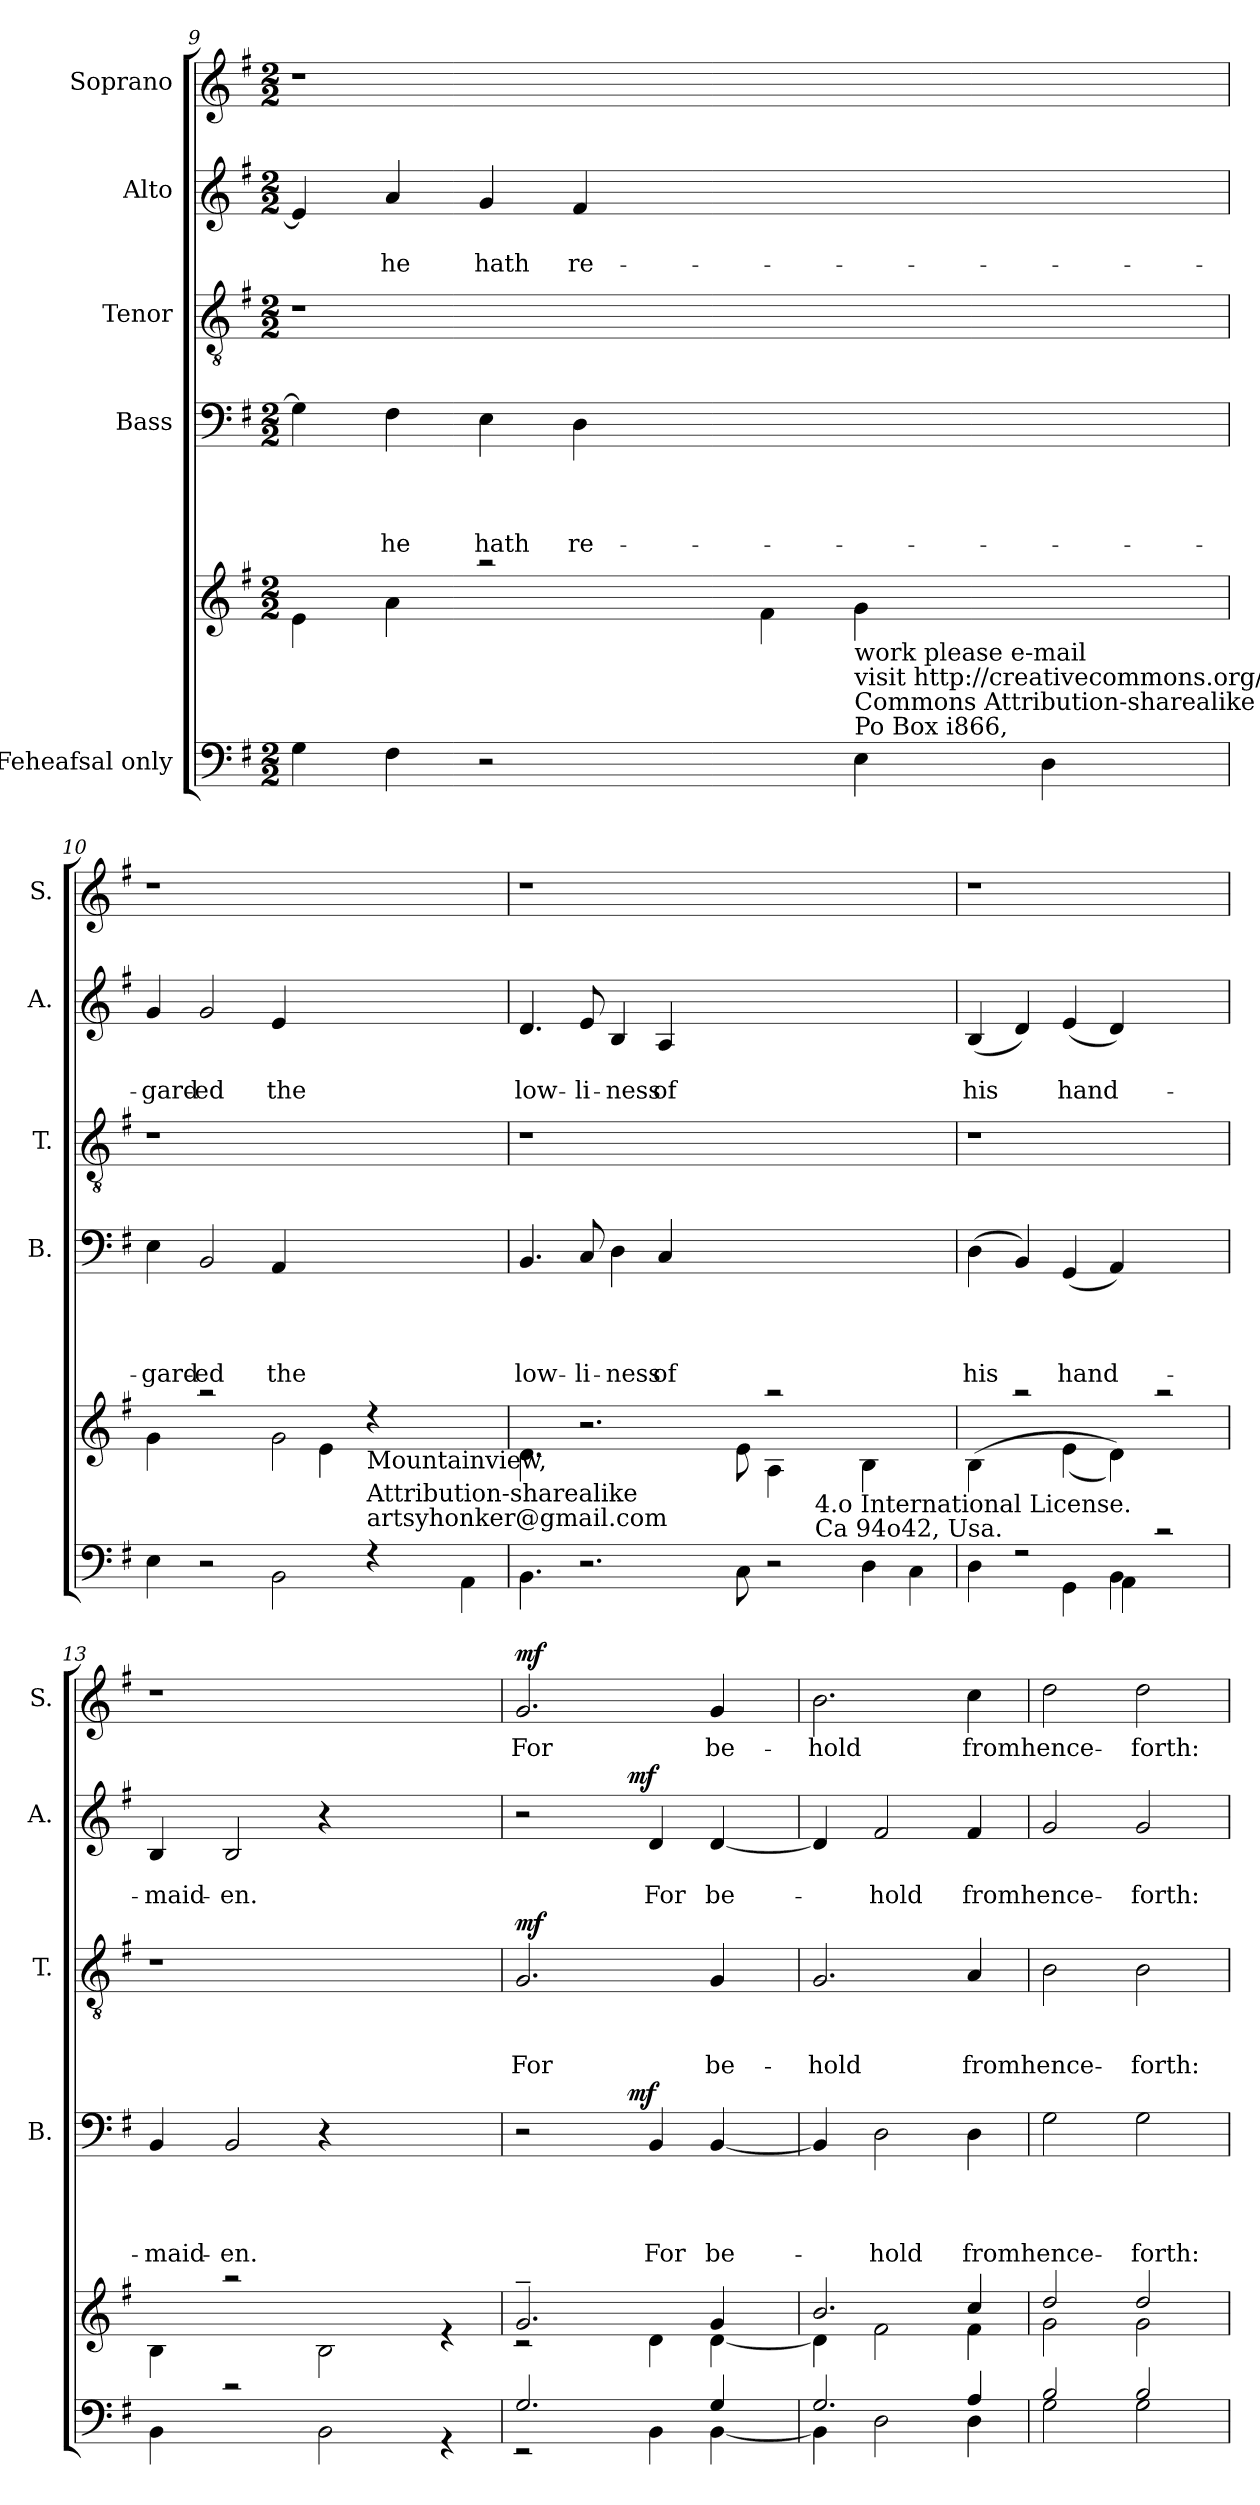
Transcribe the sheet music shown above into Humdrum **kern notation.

**kern	**kern	**kern	**text	**text	**text	**text	**dynam	**kern	**text	**text	**text	**dynam	**kern	**text	**text	**dynam	**kern	**text	**dynam
*part5	*part5	*part4	*part4	*part4	*part4	*part4	*part4	*part3	*part3	*part3	*part3	*part3	*part2	*part2	*part2	*part2	*part1	*part1	*part1
*staff6	*staff5	*staff4	*staff4	*staff4	*staff4	*staff4	*staff4	*staff3	*staff3	*staff3	*staff3	*staff3	*staff2	*staff2	*staff2	*staff2	*staff1	*staff1	*staff1
*I"Feheafsal only	*	*I"Bass	*	*	*	*	*	*I"Tenor	*	*	*	*	*I"Alto	*	*	*	*I"Soprano	*	*
*	*	*I'B.	*	*	*	*	*	*I'T.	*	*	*	*	*I'A.	*	*	*	*I'S.	*	*
*clefF4	*clefG2	*clefF4	*	*	*	*	*	*clefGv2	*	*	*	*	*clefG2	*	*	*	*clefG2	*	*
*k[f#]	*k[f#]	*k[f#]	*	*	*	*	*	*k[f#]	*	*	*	*	*k[f#]	*	*	*	*k[f#]	*	*
*G:	*G:	*G:	*	*	*	*	*	*G:	*	*	*	*	*G:	*	*	*	*G:	*	*
*M2/2	*M2/2	*M2/2	*	*	*	*	*	*M2/2	*	*	*	*	*M2/2	*	*	*	*M2/2	*	*
=9	=9	=9	=9	=9	=9	=9	=9	=9	=9	=9	=9	=9	=9	=9	=9	=9	=9	=9	=9
*	*^	*	*	*	*	*	*	*	*	*	*	*	*	*	*	*	*	*	*
4G\	4e\	1ryy	4G\]	.	.	.	.	.	1r	.	.	.	.	4e/]	.	.	.	1r	.	.
!	!	!	!	!	!	!	!LO:LY:b	!	!	!	!	!	!	!	!	!LO:LY:b	!	!	!	!
4F#\	4a\	.	4F#\	.	.	.	he	.	.	.	.	.	.	4a/	.	he	.	.	.	.
!	!	!	!	!	!	!	!LO:LY:b	!	!	!	!	!	!	!	!	!LO:LY:b	!	!	!	!
2r	2raa	.	4E\	.	.	.	hath	.	.	.	.	.	.	4g/	.	hath	.	.	.	.
!	!	!	!	!	!	!	!LO:LY:b	!	!	!	!	!	!	!	!	!LO:LY:b	!	!	!	!
.	.	.	4D\	.	.	.	re-	.	.	.	.	.	.	4f#/	.	re-	.	.	.	.
2ryy	2ryy	4ryy	1ryy	.	.	.	.	.	1ryy	.	.	.	.	1ryy	.	.	.	1ryy	.	.
.	.	4f#\	.	.	.	.	.	.	.	.	.	.	.	.	.	.	.	.	.	.
!	!LO:TX:b:t=work please e-mail	!	!	!	!	!	!	!	!	!	!	!	!	!	!	!	!	!	!	!
!	!LO:TX:b:t=visit http&colon;//creativecommons.org/licenses/by-sa/4.o/	!	!	!	!	!	!	!	!	!	!	!	!	!	!	!	!	!	!	!
!	!LO:TX:b:t=Commons Attribution-sharealike	!	!	!	!	!	!	!	!	!	!	!	!	!	!	!	!	!	!	!
!	!LO:TX:b:t=Po Box i866,	!	!	!	!	!	!	!	!	!	!	!	!	!	!	!	!	!	!	!
4E\	4g\	2ryy	.	.	.	.	.	.	.	.	.	.	.	.	.	.	.	.	.	.
4D\	4ryy	.	.	.	.	.	.	.	.	.	.	.	.	.	.	.	.	.	.	.
=10	=10	=10	=10	=10	=10	=10	=10	=10	=10	=10	=10	=10	=10	=10	=10	=10	=10	=10	=10	=10
!	!	!	!	!	!	!	!LO:LY:b	!	!	!	!	!	!	!	!	!LO:LY:b	!	!	!	!
4E\	4g\	1ryy	4E\	.	.	.	-gard-	.	1r	.	.	.	.	4g/	.	-gard-	.	1r	.	.
!	!	!	!	!	!	!	!LO:LY:b:rj	!	!	!	!	!	!	!	!	!LO:LY:b:rj	!	!	!	!
2r	2raa	.	2BB/	.	.	.	-ed	.	.	.	.	.	.	2g/	.	-ed	.	.	.	.
!	!	!	!	!	!	!	!LO:LY:b	!	!	!	!	!	!	!	!	!LO:LY:b	!	!	!	!
2BB\	2g\	.	4AA/	.	.	.	the	.	.	.	.	.	.	4e/	.	the	.	.	.	.
.	.	4e\	1ryy	.	.	.	.	.	1ryy	.	.	.	.	1ryy	.	.	.	1ryy	.	.
!	!LO:TX:b:t=Attribution-sharealike	!	!	!	!	!	!	!	!	!	!	!	!	!	!	!	!	!	!	!
!	!LO:TX:b:t=artsyhonker@gmail.com	!	!	!	!	!	!	!	!	!	!	!	!	!	!	!	!	!	!	!
!	!LO:TX:b:t=Mountainview,	!	!	!	!	!	!	!	!	!	!	!	!	!	!	!	!	!	!	!
4rE	4rcc	2.ryy	.	.	.	.	.	.	.	.	.	.	.	.	.	.	.	.	.	.
4ryy	4ryy	.	.	.	.	.	.	.	.	.	.	.	.	.	.	.	.	.	.	.
4AA\	4ryy	.	.	.	.	.	.	.	.	.	.	.	.	.	.	.	.	.	.	.
=11	=11	=11	=11	=11	=11	=11	=11	=11	=11	=11	=11	=11	=11	=11	=11	=11	=11	=11	=11	=11
!	!	!	!	!	!	!	!LO:LY:b	!	!	!	!	!	!	!	!	!LO:LY:b	!	!	!	!
4.BB\	4.d\	1ryy	4.BB/	.	.	.	low-	.	1r	.	.	.	.	4.d/	.	low-	.	1r	.	.
!	!	!	!	!	!	!	!LO:LY:b	!	!	!	!	!	!	!	!	!LO:LY:b	!	!	!	!
2.rE	2.rcc	.	8C/	.	.	.	-li-	.	.	.	.	.	.	8e/	.	-li-	.	.	.	.
!	!	!	!	!	!	!	!LO:LY:b	!	!	!	!	!	!	!	!	!LO:LY:b	!	!	!	!
.	.	.	4D\	.	.	.	-ness	.	.	.	.	.	.	4B/	.	-ness	.	.	.	.
!	!	!	!	!	!	!	!LO:LY:b	!	!	!	!	!	!	!	!	!LO:LY:b	!	!	!	!
.	.	.	4C/	.	.	.	of	.	.	.	.	.	.	4A/	.	of	.	.	.	.
.	.	4ryy	1ryy	.	.	.	.	.	1ryy	.	.	.	.	1ryy	.	.	.	1ryy	.	.
8C\	8e\	.	.	.	.	.	.	.	.	.	.	.	.	.	.	.	.	.	.	.
2r	2raa	4A\	.	.	.	.	.	.	.	.	.	.	.	.	.	.	.	.	.	.
!	!	!LO:TX:b:t=4.o International License.	!	!	!	!	!	!	!	!	!	!	!	!	!	!	!	!	!	!
!	!	!LO:TX:b:t=Ca 94o42, Usa.	!	!	!	!	!	!	!	!	!	!	!	!	!	!	!	!	!	!
.	.	2.ryy	.	.	.	.	.	.	.	.	.	.	.	.	.	.	.	.	.	.
4D\	4B\	.	.	.	.	.	.	.	.	.	.	.	.	.	.	.	.	.	.	.
4C\	4ryy	.	4ryy	.	.	.	.	.	4ryy	.	.	.	.	4ryy	.	.	.	4ryy	.	.
=12	=12	=12	=12	=12	=12	=12	=12	=12	=12	=12	=12	=12	=12	=12	=12	=12	=12	=12	=12	=12
*^	*	*	*	*	*	*	*	*	*	*	*	*	*	*	*	*	*	*	*	*
!	!	!	!	!	!	!	!	!LO:LY:b	!	!	!	!	!	!	!	!	!LO:LY:b	!	!	!	!
4D\	2ryy	(<4B\	2ryy	(>4D\	.	.	.	his	.	1r	.	.	.	.	(<4B/	.	his	.	1r	.	.
2r	.	2raa	.	4BB/)	.	.	.	.	.	.	.	.	.	.	4d/)	.	.	.	.	.	.
!	!	!	!	!	!	!	!	!LO:LY:b	!	!	!	!	!	!	!	!	!LO:LY:b	!	!	!	!
.	4GG\	.	(<4e\	(<4GG/	.	.	.	hand-	.	.	.	.	.	.	(<4e/	.	hand-	.	.	.	.
4BB\	4AA\	4d\)	4d\)	4AA/)	.	.	.	.	.	.	.	.	.	.	4d/)	.	.	.	.	.	.
2rc	2ryy	2raa	2ryy	2ryy	.	.	.	.	.	2ryy	.	.	.	.	2ryy	.	.	.	2ryy	.	.
!!LO:PB:g=z
=13	=13	=13	=13	=13	=13	=13	=13	=13	=13	=13	=13	=13	=13	=13	=13	=13	=13	=13	=13	=13	=13
!	!	!	!	!	!	!	!	!LO:LY:b	!	!	!	!	!	!	!	!	!LO:LY:b	!	!	!	!
*v	*v	*	*	*	*	*	*	*	*	*	*	*	*	*	*	*	*	*	*	*	*
*	*v	*v	*	*	*	*	*	*	*	*	*	*	*	*	*	*	*	*	*	*
4BB\	4B\	4BB/	.	.	.	-maid-	.	1r	.	.	.	.	4B/	.	-maid-	.	1r	.	.
!	!	!	!	!	!	!LO:LY:b:rj	!	!	!	!	!	!	!	!	!LO:LY:b:rj	!	!	!	!
2rc	2raa	2BB/	.	.	.	-en.	.	.	.	.	.	.	2B/	.	-en.	.	.	.	.
2BB\	2B\	4r	.	.	.	.	.	.	.	.	.	.	4r	.	.	.	.	.	.
.	.	2ryy	.	.	.	.	.	2ryy	.	.	.	.	2ryy	.	.	.	2ryy	.	.
4rGG	4re	.	.	.	.	.	.	.	.	.	.	.	.	.	.	.	.	.	.
=14	=14	=14	=14	=14	=14	=14	=14	=14	=14	=14	=14	=14	=14	=14	=14	=14	=14	=14	=14
*^	*^	*	*	*	*	*	*	*	*	*	*	*	*	*	*	*	*	*	*
!	!	!	!	!	!	!	!	!	!	!	!	!	!LO:LY:b	!LO:DY:a	!	!	!	!	!	!LO:LY:b	!LO:DY:a
*	*	*	*	*^	*	*	*	*	*	*	*	*	*	*	*^	*	*	*	*	*	*
2.G/	2rEE	2.g~>/	2rc	2r	3ryy	.	.	.	.	.	2.G/	.	.	For	mf	2r	3ryy	.	.	.	2.g/	For	mf
.	.	.	.	.	12.ryy	.	.	.	.	.	.	.	.	.	.	.	12.ryy	.	.	.	.	.	.
!	!	!	!	!	!	!	!	!	!	!LO:DY:a	!	!	!	!	!	!	!	!	!	!LO:DY:a	!	!	!
.	.	.	.	.	3ryy	.	.	.	.	mf	.	.	.	.	.	.	3ryy	.	.	mf	.	.	.
!	!	!	!	!	!	!	!	!	!LO:LY:b	!	!	!	!	!	!	!	!	!	!LO:LY:b	!	!	!	!
.	4BB\	.	4d\	4BB/	.	.	.	.	For	.	.	.	.	.	.	4d/	.	.	For	.	.	.	.
!	!	!	!	!	!	!	!	!	!LO:LY:b	!	!	!	!	!LO:LY:b	!	!	!	!	!LO:LY:b	!	!	!LO:LY:b	!
4G/	[<4BB\	4g/	[<4d\	[<4BB/	.	.	.	.	be-	.	4G/	.	.	be-	.	[<4d/	.	.	be-	.	4g/	be-	.
.	.	.	.	.	6ryy	.	.	.	.	.	.	.	.	.	.	.	6ryy	.	.	.	.	.	.
.	.	.	.	.	24ryy	.	.	.	.	.	.	.	.	.	.	.	24ryy	.	.	.	.	.	.
=15	=15	=15	=15	=15	=15	=15	=15	=15	=15	=15	=15	=15	=15	=15	=15	=15	=15	=15	=15	=15	=15	=15	=15
!	!	!	!	!	!	!	!	!	!	!	!	!	!	!LO:LY:b	!	!	!	!	!	!	!	!LO:LY:b	!
*	*	*	*	*v	*v	*	*	*	*	*	*	*	*	*	*	*v	*v	*	*	*	*	*	*
2.G/	4BB\]	2.b/	4d\]	4BB/]	.	.	.	.	.	2.G/	.	.	-hold	.	4d/]	.	.	.	2.b\	-hold	.
!	!	!	!	!	!	!	!	!LO:LY:b	!	!	!	!	!	!	!	!	!LO:LY:b	!	!	!	!
.	2D\	.	2f#\	2D\	.	.	.	-hold	.	.	.	.	.	.	2f#/	.	-hold	.	.	.	.
!	!	!	!	!	!	!	!	!LO:LY:b	!	!	!	!	!LO:LY:b	!	!	!	!LO:LY:b	!	!	!LO:LY:b	!
4A/	4D\	4cc/	4f#\	4D\	.	.	.	fromhence-	.	4A/	.	.	fromhence-	.	4f#/	.	fromhence-	.	4cc\	fromhence-	.
=16	=16	=16	=16	=16	=16	=16	=16	=16	=16	=16	=16	=16	=16	=16	=16	=16	=16	=16	=16	=16	=16
2B/	2G\	2dd/	2g\	2G\	.	.	.	.	.	2B\	.	.	.	.	2g/	.	.	.	2dd\	.	.
!	!	!	!	!	!	!	!	!LO:LY:b	!	!	!	!	!LO:LY:b	!	!	!	!LO:LY:b	!	!	!LO:LY:b	!
2B/	2G\	2dd/	2g\	2G\	.	.	.	-forth:	.	2B\	.	.	-forth:	.	2g/	.	-forth:	.	2dd\	-forth:	.
*v	*v	*	*	*	*	*	*	*	*	*	*	*	*	*	*	*	*	*	*	*	*
*	*v	*v	*	*	*	*	*	*	*	*	*	*	*	*	*	*	*	*	*	*
=	=	=	=	=	=	=	=	=	=	=	=	=	=	=	=	=	=	=	=
*-	*-	*-	*-	*-	*-	*-	*-	*-	*-	*-	*-	*-	*-	*-	*-	*-	*-	*-	*-
